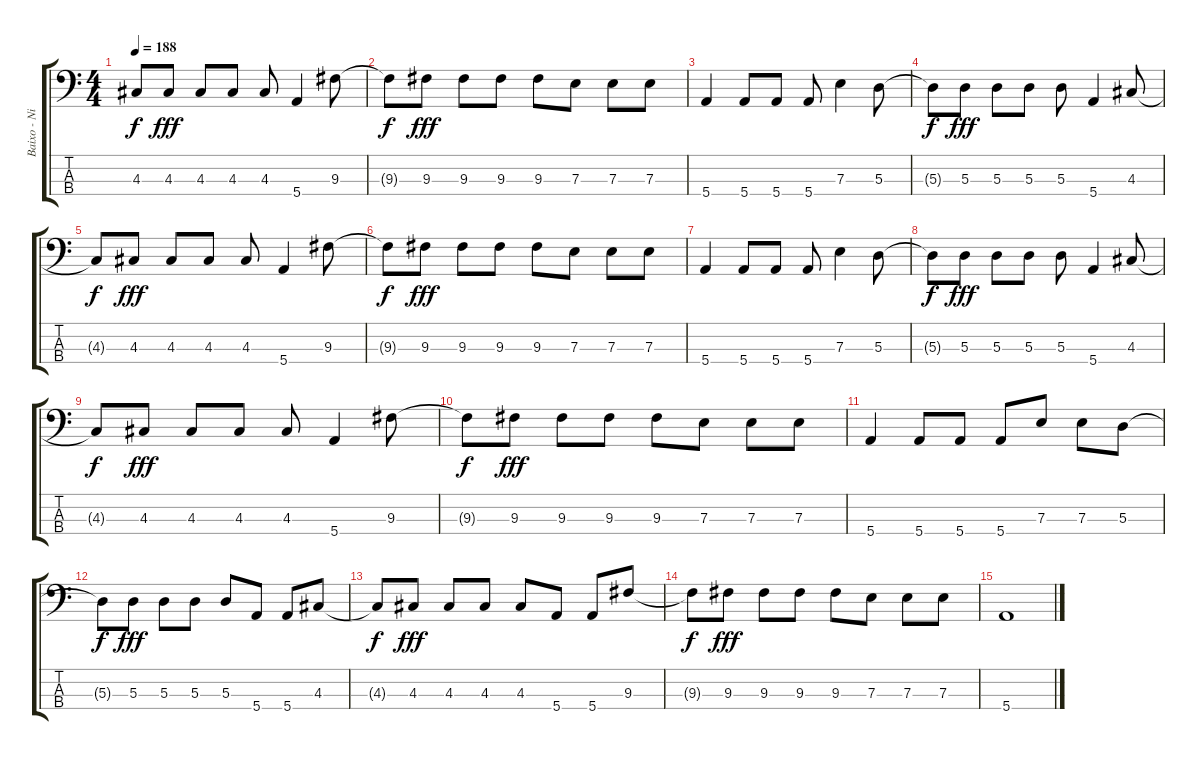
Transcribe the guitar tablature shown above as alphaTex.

\track ("Baixo - Nikola" "Baixo - Ni") {instrument electricbasspick}
\staff {score tabs}
\tuning (G2 D2 A1 E1) {hide}
\ts (4 4)
\tempo 188
\clef f4
\ks c
4.3{t}.8{dy f} 4.3.8{dy fff} 4.3.8 4.3.8 4.3.8 5.4.4 9.3.8 |
9.3{t}.8{dy f} 9.3.8{dy fff} 9.3.8 9.3.8 9.3.8 7.3.8 7.3.8 7.3.8 |
5.4.4 5.4.8 5.4.8 5.4.8 7.3.4 5.3.8 |
5.3{t}.8{dy f} 5.3.8{dy fff} 5.3.8 5.3.8 5.3.8 5.4.4 4.3.8 |
4.3{t}.8{dy f} 4.3.8{dy fff} 4.3.8 4.3.8 4.3.8 5.4.4 9.3.8 |
9.3{t}.8{dy f} 9.3.8{dy fff} 9.3.8 9.3.8 9.3.8 7.3.8 7.3.8 7.3.8 |
5.4.4 5.4.8 5.4.8 5.4.8 7.3.4 5.3.8 |
5.3{t}.8{dy f} 5.3.8{dy fff} 5.3.8 5.3.8 5.3.8 5.4.4 4.3.8 |
4.3{t}.8{dy f} 4.3.8{dy fff} 4.3.8 4.3.8 4.3.8 5.4.4 9.3.8 |
9.3{t}.8{dy f} 9.3.8{dy fff} 9.3.8 9.3.8 9.3.8 7.3.8 7.3.8 7.3.8 |
5.4.4 5.4.8 5.4.8 5.4.8 7.3.8 7.3.8 5.3.8 |
5.3{t}.8{dy f} 5.3.8{dy fff} 5.3.8 5.3.8 5.3.8 5.4.8 5.4.8 4.3.8 |
4.3{t}.8{dy f} 4.3.8{dy fff} 4.3.8 4.3.8 4.3.8 5.4.8 5.4.8 9.3.8 |
9.3{t}.8{dy f} 9.3.8{dy fff} 9.3.8 9.3.8 9.3.8 7.3.8 7.3.8 7.3.8 |
5.4.1
